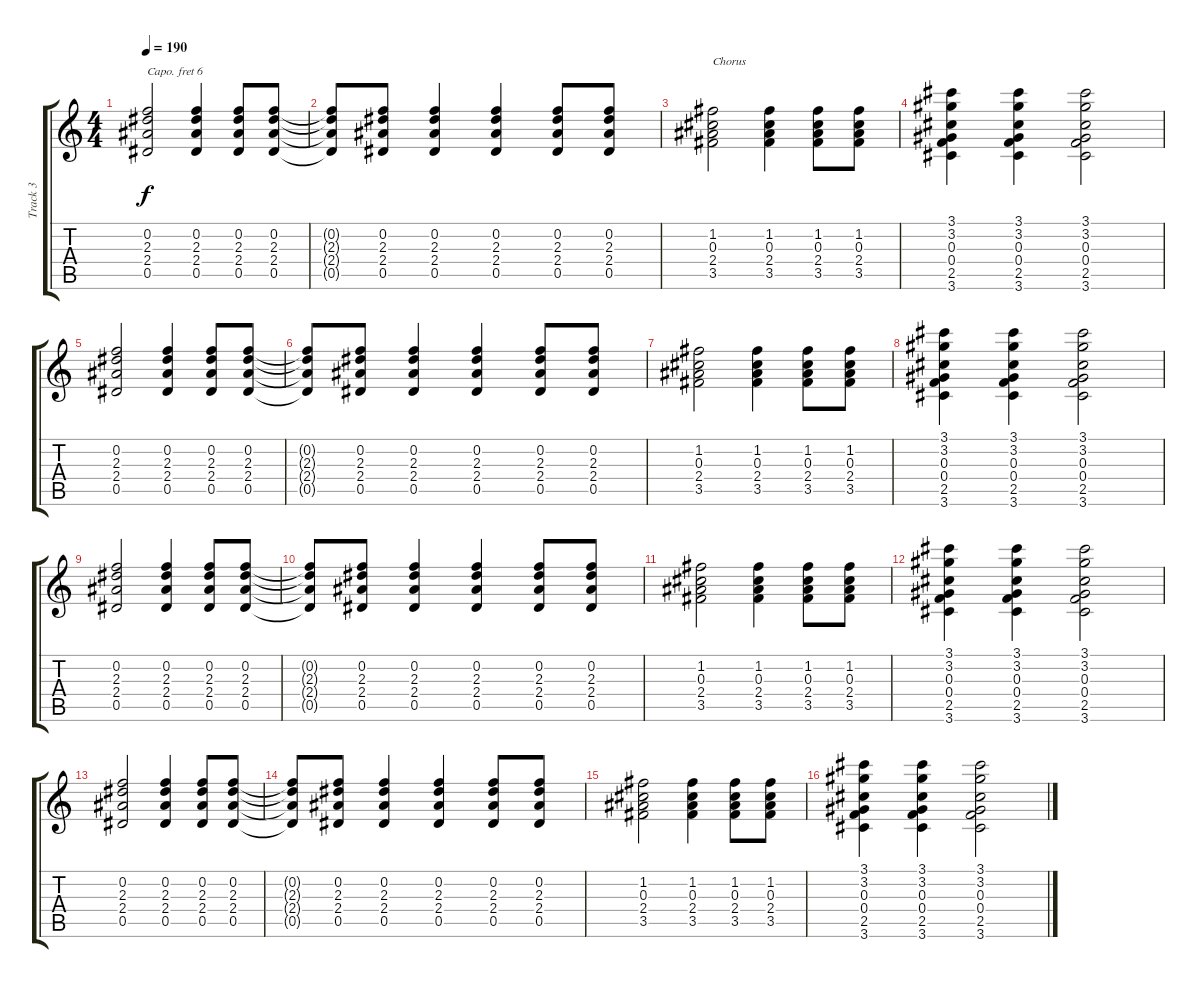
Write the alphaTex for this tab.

\track ("Track 3" "Track 3") {instrument acousticguitarsteel}
\staff {score tabs}
\capo 6
\tuning (E4 B3 G3 D3 A2 E2) {hide}
\ts (4 4)
\tempo 190
\clef g2
\ks c
(0.2 2.3 2.4 0.5).2{dy f} (0.2 2.3 2.4 0.5).4 (0.2 2.3 2.4 0.5).8 (0.2 2.3 2.4 0.5).8 |
(0.2{t} 2.3{t} 2.4{t} 0.5{t}).8 (0.2 2.3 2.4 0.5).8 (0.2 2.3 2.4 0.5).4 (0.2 2.3 2.4 0.5).4 (0.2 2.3 2.4 0.5).8 (0.2 2.3 2.4 0.5).8 |
(1.2 0.3 2.4 3.5).2{txt "Chorus"} (1.2 0.3 2.4 3.5).4 (1.2 0.3 2.4 3.5).8 (1.2 0.3 2.4 3.5).8 |
(3.1 3.2 0.3 0.4 2.5 3.6).4 (3.1 3.2 0.3 0.4 2.5 3.6).4 (3.1 3.2 0.3 0.4 2.5 3.6).2 |
(0.2 2.3 2.4 0.5).2 (0.2 2.3 2.4 0.5).4 (0.2 2.3 2.4 0.5).8 (0.2 2.3 2.4 0.5).8 |
(0.2{t} 2.3{t} 2.4{t} 0.5{t}).8 (0.2 2.3 2.4 0.5).8 (0.2 2.3 2.4 0.5).4 (0.2 2.3 2.4 0.5).4 (0.2 2.3 2.4 0.5).8 (0.2 2.3 2.4 0.5).8 |
(1.2 0.3 2.4 3.5).2 (1.2 0.3 2.4 3.5).4 (1.2 0.3 2.4 3.5).8 (1.2 0.3 2.4 3.5).8 |
(3.1 3.2 0.3 0.4 2.5 3.6).4 (3.1 3.2 0.3 0.4 2.5 3.6).4 (3.1 3.2 0.3 0.4 2.5 3.6).2 |
(0.2 2.3 2.4 0.5).2 (0.2 2.3 2.4 0.5).4 (0.2 2.3 2.4 0.5).8 (0.2 2.3 2.4 0.5).8 |
(0.2{t} 2.3{t} 2.4{t} 0.5{t}).8 (0.2 2.3 2.4 0.5).8 (0.2 2.3 2.4 0.5).4 (0.2 2.3 2.4 0.5).4 (0.2 2.3 2.4 0.5).8 (0.2 2.3 2.4 0.5).8 |
(1.2 0.3 2.4 3.5).2 (1.2 0.3 2.4 3.5).4 (1.2 0.3 2.4 3.5).8 (1.2 0.3 2.4 3.5).8 |
(3.1 3.2 0.3 0.4 2.5 3.6).4 (3.1 3.2 0.3 0.4 2.5 3.6).4 (3.1 3.2 0.3 0.4 2.5 3.6).2 |
(0.2 2.3 2.4 0.5).2 (0.2 2.3 2.4 0.5).4 (0.2 2.3 2.4 0.5).8 (0.2 2.3 2.4 0.5).8 |
(0.2{t} 2.3{t} 2.4{t} 0.5{t}).8 (0.2 2.3 2.4 0.5).8 (0.2 2.3 2.4 0.5).4 (0.2 2.3 2.4 0.5).4 (0.2 2.3 2.4 0.5).8 (0.2 2.3 2.4 0.5).8 |
(1.2 0.3 2.4 3.5).2 (1.2 0.3 2.4 3.5).4 (1.2 0.3 2.4 3.5).8 (1.2 0.3 2.4 3.5).8 |
(3.1 3.2 0.3 0.4 2.5 3.6).4 (3.1 3.2 0.3 0.4 2.5 3.6).4 (3.1 3.2 0.3 0.4 2.5 3.6).2
